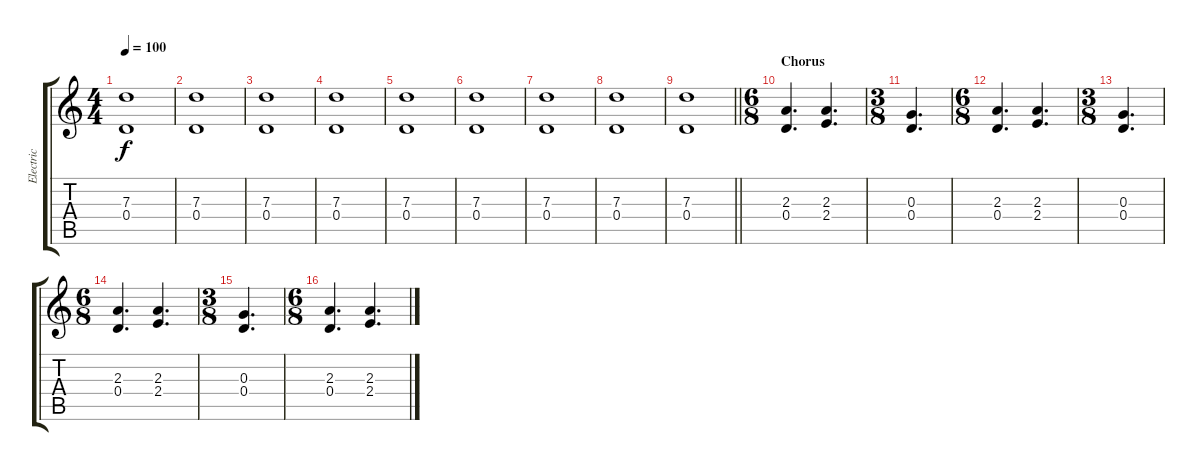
\track ("Electric" "Electric") {instrument distortionguitar}
\staff {score tabs}
\tuning (E4 B3 G3 D3 A2 E2) {hide}
\ts (4 4)
\tempo 100
\clef g2
\ks c
(7.3 0.4).1{dy f} |
(7.3 0.4).1 |
(7.3 0.4).1 |
(7.3 0.4).1 |
(7.3 0.4).1 |
(7.3 0.4).1 |
(7.3 0.4).1 |
(7.3 0.4).1 |
\barLineRight lightlight
(7.3 0.4).1 |
\ts (6 8)
\section ("" "Chorus")
(2.3 0.4).4{d} (2.3 2.4).4{d} |
\ts (3 8)
(0.3 0.4).4{d} |
\ts (6 8)
(2.3 0.4).4{d} (2.3 2.4).4{d} |
\ts (3 8)
(0.3 0.4).4{d} |
\ts (6 8)
(2.3 0.4).4{d} (2.3 2.4).4{d} |
\ts (3 8)
(0.3 0.4).4{d} |
\ts (6 8)
(2.3 0.4).4{d} (2.3 2.4).4{d}
